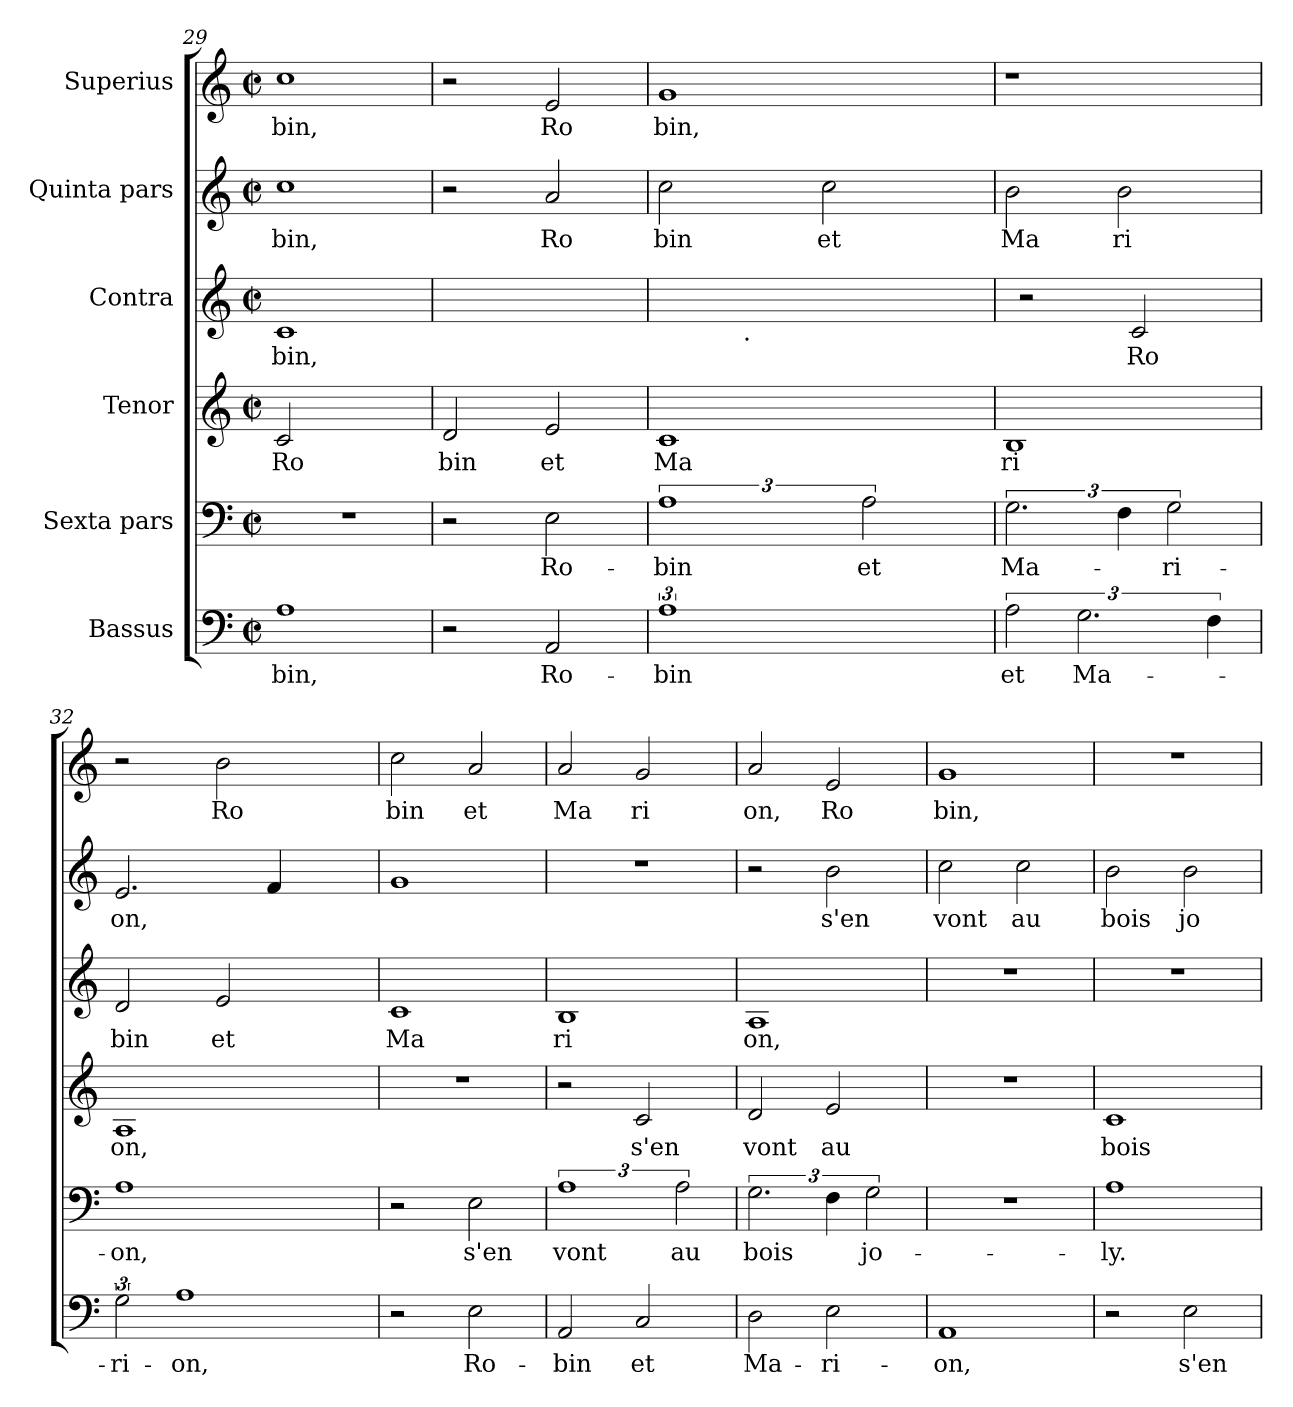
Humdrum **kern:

**kern	**text	**kern	**text	**kern	**text	**kern	**text	**kern	**text	**kern	**text
*part6	*part6	*part5	*part5	*part4	*part4	*part3	*part3	*part2	*part2	*part1	*part1
*staff6	*staff6	*staff5	*staff5	*staff4	*staff4	*staff3	*staff3	*staff2	*staff2	*staff1	*staff1
*I"Bassus	*	*I"Sexta pars	*	*I"Tenor	*	*I"Contra	*	*I"Quinta pars	*	*I"Superius	*
*clefF4	*	*clefF4	*	*clefG2	*	*clefG2	*	*clefG2	*	*clefG2	*
*k[]	*	*k[]	*	*k[]	*	*k[]	*	*k[]	*	*k[]	*
*C:	*	*C:	*	*C:	*	*C:	*	*C:	*	*C:	*
*M2/2	*	*M2/2	*	*M2/2	*	*M2/2	*	*M2/2	*	*M2/2	*
*met(c|)	*	*met(c|)	*	*met(c|)	*	*met(c|)	*	*met(c|)	*	*met(c|)	*
=29	=29	=29	=29	=29	=29	=29	=29	=29	=29	=29	=29
!	!LO:LY:b	!	!	!	!LO:LY:b	!	!LO:LY:b	!	!LO:LY:b	!	!LO:LY:b
1A	-bin,	1r	.	2c/	Ro	1c	bin,	1cc	bin,	1cc	bin,
.	.	.	.	2ryy	.	.	.	.	.	.	.
!!LO:LB:g=z
=30	=30	=30	=30	=30	=30	=30	=30	=30	=30	=30	=30
!	!	!	!	!	!LO:LY:b	!	!	!	!	!	!
2r	.	2r	.	2d/	bin	4ryy	.	2r	.	2r	.
.	.	.	.	.	.	4ryy	.	.	.	.	.
!	!LO:LY:b	!	!LO:LY:b	!	!LO:LY:b	!	!	!	!LO:LY:b	!	!LO:LY:b
2AA/	Ro-	2E\	Ro-	2e/	et	4ryy	.	2a/	Ro	2e/	Ro
.	.	.	.	.	.	4ryy	.	.	.	.	.
!!LO:LB:g=z
=31	=31	=31	=31	=31	=31	=31	=31	=31	=31	=31	=31
!	!LO:LY:b	!	!LO:LY:b	!	!LO:LY:b	!	!	!	!LO:LY:b	!	!LO:LY:b
3%2A	-bin	3%2A	-bin	1c	Ma	32ryy	.	2cc\	bin	1g	bin,
.	.	.	.	.	.	32ryy	.	.	.	.	.
.	.	.	.	.	.	32ryy	.	.	.	.	.
.	.	.	.	.	.	32ryy	.	.	.	.	.
.	.	.	.	.	.	32ryy	.	.	.	.	.
.	.	.	.	.	.	32ryy	.	.	.	.	.
!	!	!	!	!	!	!LO:TX:b:t=.	!	!	!	!	!
.	.	.	.	.	.	32ryy	.	.	.	.	.
.	.	.	.	.	.	4ryy	.	.	.	.	.
.	.	.	.	.	.	4ryy	.	.	.	.	.
!	!	!	!	!	!	!	!	!	!LO:LY:b	!	!
.	.	.	.	.	.	.	.	2cc\	et	.	.
!	!	!	!LO:LY:b	!	!	!	!	!	!	!	!
96%53ryy	.	3A\	et	.	.	.	.	.	.	.	.
.	.	.	.	.	.	4ryy	.	.	.	.	.
.	.	.	.	.	.	4ryy	.	.	.	.	.
.	.	8..ryy	.	8..ryy	.	.	.	8..ryy	.	8..ryy	.
!!LO:LB:g=z
=32A	=32A	=32A	=32A	=32A	=32A	=32A	=32A	=32A	=32A	=32A	=32A
!	!LO:LY:b	!	!LO:LY:b	!	!LO:LY:b	!	!	!	!LO:LY:b	!	!
3A\	et	3.G\	Ma-	1B	ri	32ryy	.	2b\	Ma	1r	.
.	.	.	.	.	.	2r	.	.	.	.	.
!	!LO:LY:b	!	!	!	!	!	!	!	!	!	!
3.G\	Ma-	.	.	.	.	.	.	.	.	.	.
!	!	!	!	!	!	!	!	!	!LO:LY:b	!	!
.	.	6F\	.	.	.	.	.	2b\	ri	.	.
!	!	!	!	!	!	!	!LO:LY:b	!	!	!	!
.	.	.	.	.	.	2c/	Ro	.	.	.	.
!	!	!	!LO:LY:b	!	!	!	!	!	!	!	!
.	.	3G\	-ri-	.	.	.	.	.	.	.	.
6F\	.	.	.	.	.	.	.	.	.	.	.
32ryy	.	32ryy	.	32ryy	.	.	.	32ryy	.	32ryy	.
=32B	=32B	=32B	=32B	=32B	=32B	=32B	=32B	=32B	=32B	=32B	=32B
!	!LO:LY:b	!	!LO:LY:b	!	!LO:LY:b	!	!LO:LY:b	!	!LO:LY:b	!	!
3G\	-ri-	1A	-on,	1A	on,	2d/	bin	2.e/	on,	2r	.
!	!LO:LY:b	!	!	!	!	!	!	!	!	!	!
1A	-on,	.	.	.	.	.	.	.	.	.	.
!	!	!	!	!	!	!	!LO:LY:b	!	!	!	!LO:LY:b
.	.	.	.	.	.	2e/	et	.	.	2b\	Ro
.	.	.	.	.	.	.	.	4f/	.	.	.
.	.	3ryy	.	3ryy	.	3ryy	.	3ryy	.	3ryy	.
=33A	=33A	=33A	=33A	=33A	=33A	=33A	=33A	=33A	=33A	=33A	=33A
!	!	!	!	!	!	!	!LO:LY:b	!	!	!	!LO:LY:b
2r	.	2r	.	1r	.	1c	Ma	1g	.	2cc\	bin
!	!LO:LY:b	!	!LO:LY:b	!	!	!	!	!	!	!	!LO:LY:b
2E\	Ro-	2E\	s'en	.	.	.	.	.	.	2a/	et
=34A	=34A	=34A	=34A	=34A	=34A	=34A	=34A	=34A	=34A	=34A	=34A
!	!LO:LY:b	!	!LO:LY:b	!	!	!	!LO:LY:b	!	!	!	!LO:LY:b
2AA/	-bin	3%2A	vont	2r	.	1B	ri	1r	.	2a/	Ma
!	!LO:LY:b	!	!	!	!LO:LY:b	!	!	!	!	!	!LO:LY:b
2C/	et	.	.	2c/	s'en	.	.	.	.	2g/	ri
!	!	!	!LO:LY:b	!	!	!	!	!	!	!	!
.	.	3A\	au	.	.	.	.	.	.	.	.
=35A	=35A	=35A	=35A	=35A	=35A	=35A	=35A	=35A	=35A	=35A	=35A
!	!LO:LY:b	!	!LO:LY:b	!	!LO:LY:b	!	!LO:LY:b	!	!	!	!LO:LY:b
2D\	Ma-	3.G\	bois	2d/	vont	1A	on,	2r	.	2a/	on,
!	!LO:LY:b	!	!	!	!LO:LY:b	!	!	!	!LO:LY:b	!	!LO:LY:b
2E\	-ri-	6F\	.	2e/	au	.	.	2b\	s'en	2e/	Ro
!	!	!	!LO:LY:b	!	!	!	!	!	!	!	!
.	.	3G\	jo-	.	.	.	.	.	.	.	.
=36A	=36A	=36A	=36A	=36A	=36A	=36A	=36A	=36A	=36A	=36A	=36A
!	!LO:LY:b	!	!	!	!	!	!	!	!LO:LY:b	!	!LO:LY:b
1AA	-on,	1r	.	1r	.	1r	.	2cc\	vont	1g	bin,
!	!	!	!	!	!	!	!	!	!LO:LY:b	!	!
.	.	.	.	.	.	.	.	2cc\	au	.	.
!!LO:LB:g=z
=37A	=37A	=37A	=37A	=37A	=37A	=37A	=37A	=37A	=37A	=37A	=37A
!	!	!	!LO:LY:b	!	!LO:LY:b	!	!	!	!LO:LY:b	!	!
2r	.	1A	-ly.	1c	bois	1r	.	2b\	bois	1r	.
!	!LO:LY:b	!	!	!	!	!	!	!	!LO:LY:b	!	!
2E\	s'en	.	.	.	.	.	.	2b\	jo	.	.
=	=	=	=	=	=	=	=	=	=	=	=
*-	*-	*-	*-	*-	*-	*-	*-	*-	*-	*-	*-
